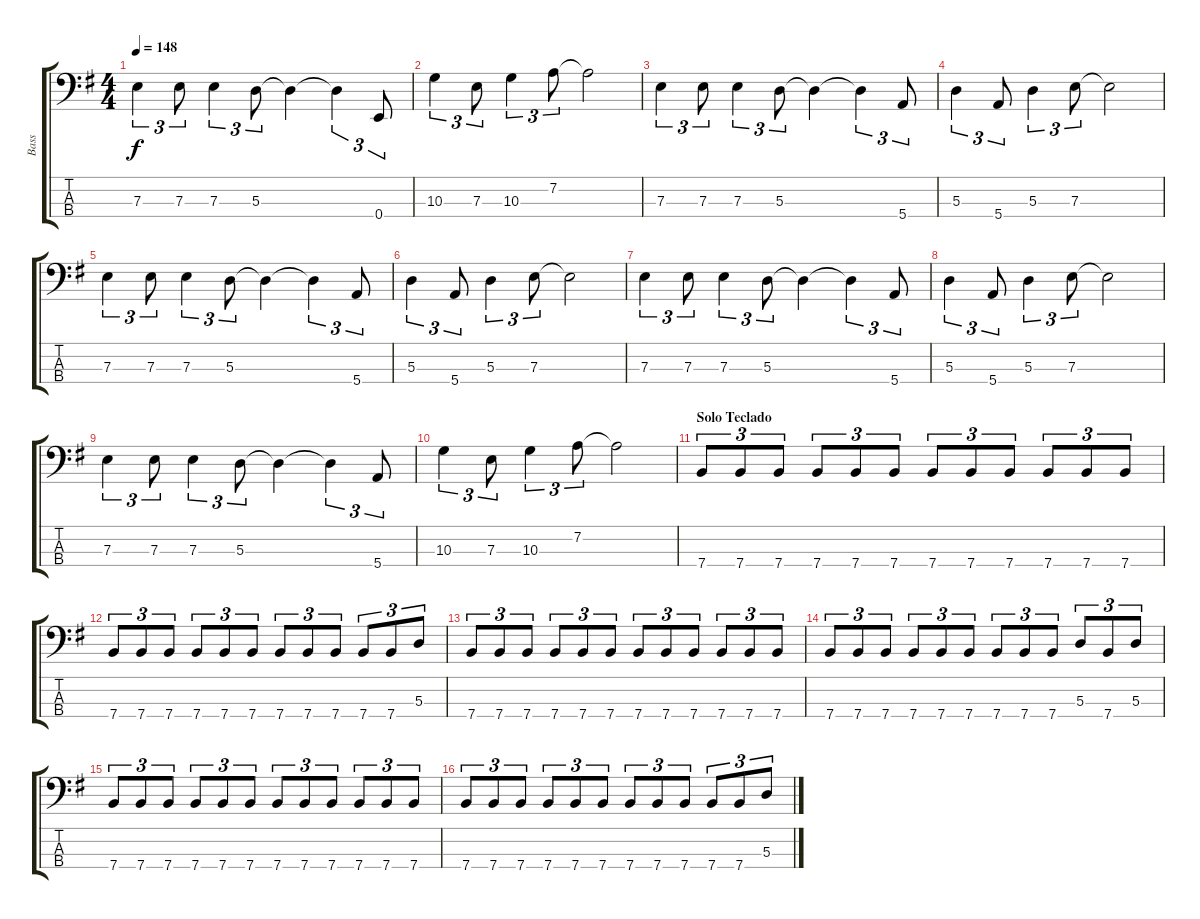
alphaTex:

\track ("Bass" "Bass") {instrument electricbasspick}
\staff {score tabs}
\tuning (G2 D2 A1 E1) {hide}
\ts (4 4)
\tempo 148
\clef f4
\ks g
7.3.4{tu (3 2) dy f} 7.3.8{tu (3 2)} 7.3.4{tu (3 2)} 5.3.8{tu (3 2)} 5.3{t}.4 5.3{t}.4{tu (3 2)} 0.4.8{tu (3 2)} |
10.3.4{tu (3 2)} 7.3.8{tu (3 2)} 10.3.4{tu (3 2)} 7.2.8{tu (3 2)} 7.2{t}.2 |
7.3.4{tu (3 2)} 7.3.8{tu (3 2)} 7.3.4{tu (3 2)} 5.3.8{tu (3 2)} 5.3{t}.4 5.3{t}.4{tu (3 2)} 5.4.8{tu (3 2)} |
5.3.4{tu (3 2)} 5.4.8{tu (3 2)} 5.3.4{tu (3 2)} 7.3.8{tu (3 2)} 7.3{t}.2 |
7.3.4{tu (3 2)} 7.3.8{tu (3 2)} 7.3.4{tu (3 2)} 5.3.8{tu (3 2)} 5.3{t}.4 5.3{t}.4{tu (3 2)} 5.4.8{tu (3 2)} |
5.3.4{tu (3 2)} 5.4.8{tu (3 2)} 5.3.4{tu (3 2)} 7.3.8{tu (3 2)} 7.3{t}.2 |
7.3.4{tu (3 2)} 7.3.8{tu (3 2)} 7.3.4{tu (3 2)} 5.3.8{tu (3 2)} 5.3{t}.4 5.3{t}.4{tu (3 2)} 5.4.8{tu (3 2)} |
5.3.4{tu (3 2)} 5.4.8{tu (3 2)} 5.3.4{tu (3 2)} 7.3.8{tu (3 2)} 7.3{t}.2 |
7.3.4{tu (3 2)} 7.3.8{tu (3 2)} 7.3.4{tu (3 2)} 5.3.8{tu (3 2)} 5.3{t}.4 5.3{t}.4{tu (3 2)} 5.4.8{tu (3 2)} |
10.3.4{tu (3 2)} 7.3.8{tu (3 2)} 10.3.4{tu (3 2)} 7.2.8{tu (3 2)} 7.2{t}.2 |
\section ("" "Solo Teclado")
7.4.8{tu (3 2)} 7.4.8{tu (3 2)} 7.4.8{tu (3 2)} 7.4.8{tu (3 2)} 7.4.8{tu (3 2)} 7.4.8{tu (3 2)} 7.4.8{tu (3 2)} 7.4.8{tu (3 2)} 7.4.8{tu (3 2)} 7.4.8{tu (3 2)} 7.4.8{tu (3 2)} 7.4.8{tu (3 2)} |
7.4.8{tu (3 2)} 7.4.8{tu (3 2)} 7.4.8{tu (3 2)} 7.4.8{tu (3 2)} 7.4.8{tu (3 2)} 7.4.8{tu (3 2)} 7.4.8{tu (3 2)} 7.4.8{tu (3 2)} 7.4.8{tu (3 2)} 7.4.8{tu (3 2)} 7.4.8{tu (3 2)} 5.3.8{tu (3 2)} |
7.4.8{tu (3 2)} 7.4.8{tu (3 2)} 7.4.8{tu (3 2)} 7.4.8{tu (3 2)} 7.4.8{tu (3 2)} 7.4.8{tu (3 2)} 7.4.8{tu (3 2)} 7.4.8{tu (3 2)} 7.4.8{tu (3 2)} 7.4.8{tu (3 2)} 7.4.8{tu (3 2)} 7.4.8{tu (3 2)} |
7.4.8{tu (3 2)} 7.4.8{tu (3 2)} 7.4.8{tu (3 2)} 7.4.8{tu (3 2)} 7.4.8{tu (3 2)} 7.4.8{tu (3 2)} 7.4.8{tu (3 2)} 7.4.8{tu (3 2)} 7.4.8{tu (3 2)} 5.3.8{tu (3 2)} 7.4.8{tu (3 2)} 5.3.8{tu (3 2)} |
7.4.8{tu (3 2)} 7.4.8{tu (3 2)} 7.4.8{tu (3 2)} 7.4.8{tu (3 2)} 7.4.8{tu (3 2)} 7.4.8{tu (3 2)} 7.4.8{tu (3 2)} 7.4.8{tu (3 2)} 7.4.8{tu (3 2)} 7.4.8{tu (3 2)} 7.4.8{tu (3 2)} 7.4.8{tu (3 2)} |
7.4.8{tu (3 2)} 7.4.8{tu (3 2)} 7.4.8{tu (3 2)} 7.4.8{tu (3 2)} 7.4.8{tu (3 2)} 7.4.8{tu (3 2)} 7.4.8{tu (3 2)} 7.4.8{tu (3 2)} 7.4.8{tu (3 2)} 7.4.8{tu (3 2)} 7.4.8{tu (3 2)} 5.3.8{tu (3 2)}
